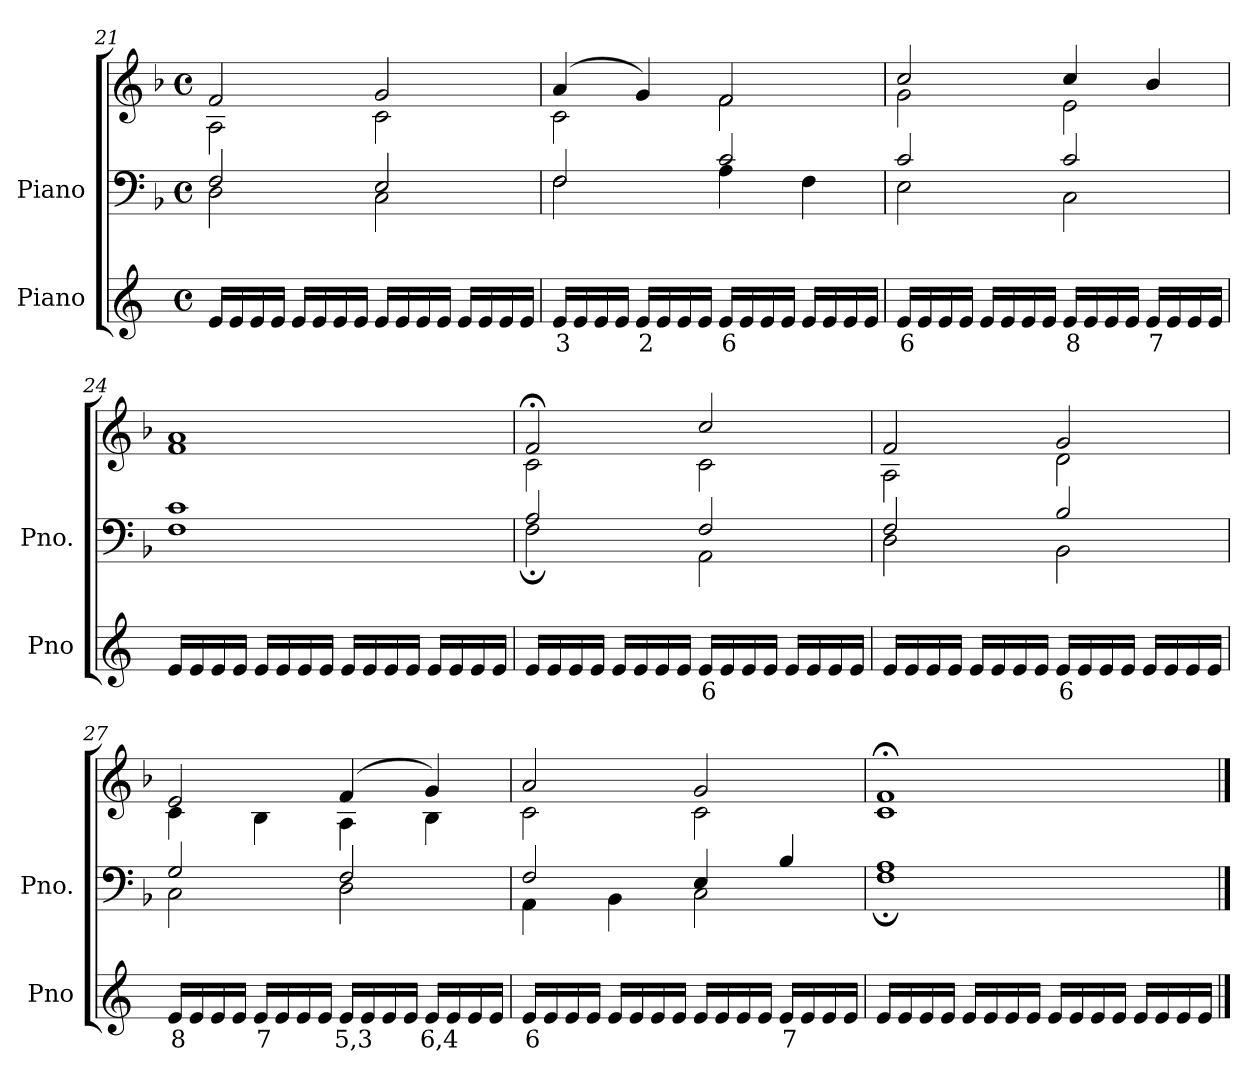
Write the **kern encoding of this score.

**kern	**text	**kern	**kern
*part2	*part2	*part1	*part1
*staff3	*staff3	*staff2	*staff1
*I"Piano	*	*I"Piano	*
*I'Pno	*	*I'Pno.	*
*clefG2	*	*clefF4	*clefG2
*k[]	*	*k[b-]	*k[b-]
*M4/4	*	*M4/4	*M4/4
*met(c)	*	*met(c)	*met(c)
=21	=21	=21	=21
*	*	*^	*^
16e/LL	.	2F/	2D\	2f/	2A\
16e/	.	.	.	.	.
16e/	.	.	.	.	.
16e/JJ	.	.	.	.	.
16e/LL	.	.	.	.	.
16e/	.	.	.	.	.
16e/	.	.	.	.	.
16e/JJ	.	.	.	.	.
16e/LL	.	2E/	2C\	2g/	2c\
16e/	.	.	.	.	.
16e/	.	.	.	.	.
16e/JJ	.	.	.	.	.
16e/LL	.	.	.	.	.
16e/	.	.	.	.	.
16e/	.	.	.	.	.
16e/JJ	.	.	.	.	.
=22	=22	=22	=22	=22	=22
!	!LO:LY:b	!	!	!	!
16e/LL	3	2F/	2F\	(>4a/	2c\
16e/	.	.	.	.	.
16e/	.	.	.	.	.
16e/JJ	.	.	.	.	.
!	!LO:LY:b	!	!	!	!
16e/LL	2	.	.	4g/)	.
16e/	.	.	.	.	.
16e/	.	.	.	.	.
16e/JJ	.	.	.	.	.
!	!LO:LY:b	!	!	!	!
16e/LL	6	2c/	4A\	2f/	2f\
16e/	.	.	.	.	.
16e/	.	.	.	.	.
16e/JJ	.	.	.	.	.
16e/LL	.	.	4F\	.	.
16e/	.	.	.	.	.
16e/	.	.	.	.	.
16e/JJ	.	.	.	.	.
=23	=23	=23	=23	=23	=23
!	!LO:LY:b	!	!	!	!
16e/LL	6	2c/	2E\	2cc/	2g\
16e/	.	.	.	.	.
16e/	.	.	.	.	.
16e/JJ	.	.	.	.	.
16e/LL	.	.	.	.	.
16e/	.	.	.	.	.
16e/	.	.	.	.	.
16e/JJ	.	.	.	.	.
!	!LO:LY:b	!	!	!	!
16e/LL	8	2c/	2C\	4cc/	2e\
16e/	.	.	.	.	.
16e/	.	.	.	.	.
16e/JJ	.	.	.	.	.
!	!LO:LY:b	!	!	!	!
16e/LL	7	.	.	4b-/	.
16e/	.	.	.	.	.
16e/	.	.	.	.	.
16e/JJ	.	.	.	.	.
=24	=24	=24	=24	=24	=24
16e/LL	.	1c	1F	1a	1f
16e/	.	.	.	.	.
16e/	.	.	.	.	.
16e/JJ	.	.	.	.	.
16e/LL	.	.	.	.	.
16e/	.	.	.	.	.
16e/	.	.	.	.	.
16e/JJ	.	.	.	.	.
16e/LL	.	.	.	.	.
16e/	.	.	.	.	.
16e/	.	.	.	.	.
16e/JJ	.	.	.	.	.
16e/LL	.	.	.	.	.
16e/	.	.	.	.	.
16e/	.	.	.	.	.
16e/JJ	.	.	.	.	.
=25	=25	=25	=25	=25	=25
16e/LL	.	2A/	2F;\	2f;</	2c\
16e/	.	.	.	.	.
16e/	.	.	.	.	.
16e/JJ	.	.	.	.	.
16e/LL	.	.	.	.	.
16e/	.	.	.	.	.
16e/	.	.	.	.	.
16e/JJ	.	.	.	.	.
!	!LO:LY:b	!	!	!	!
16e/LL	6	2F/	2AA\	2cc/	2c\
16e/	.	.	.	.	.
16e/	.	.	.	.	.
16e/JJ	.	.	.	.	.
16e/LL	.	.	.	.	.
16e/	.	.	.	.	.
16e/	.	.	.	.	.
16e/JJ	.	.	.	.	.
=26	=26	=26	=26	=26	=26
16e/LL	.	2F/	2D\	2f/	2A\
16e/	.	.	.	.	.
16e/	.	.	.	.	.
16e/JJ	.	.	.	.	.
16e/LL	.	.	.	.	.
16e/	.	.	.	.	.
16e/	.	.	.	.	.
16e/JJ	.	.	.	.	.
!	!LO:LY:b	!	!	!	!
16e/LL	6	2B-/	2BB-\	2g/	2d\
16e/	.	.	.	.	.
16e/	.	.	.	.	.
16e/JJ	.	.	.	.	.
16e/LL	.	.	.	.	.
16e/	.	.	.	.	.
16e/	.	.	.	.	.
16e/JJ	.	.	.	.	.
=27	=27	=27	=27	=27	=27
!	!LO:LY:b	!	!	!	!
16e/LL	8	2G/	2C\	2e/	4c\
16e/	.	.	.	.	.
16e/	.	.	.	.	.
16e/JJ	.	.	.	.	.
!	!LO:LY:b	!	!	!	!
16e/LL	7	.	.	.	4B-\
16e/	.	.	.	.	.
16e/	.	.	.	.	.
16e/JJ	.	.	.	.	.
!	!LO:LY:b	!	!	!	!
16e/LL	5,3	2F/	2D\	(>4f/	4A\
16e/	.	.	.	.	.
16e/	.	.	.	.	.
16e/JJ	.	.	.	.	.
!	!LO:LY:b	!	!	!	!
16e/LL	6,4	.	.	4g/)	4B-\
16e/	.	.	.	.	.
16e/	.	.	.	.	.
16e/JJ	.	.	.	.	.
=28	=28	=28	=28	=28	=28
!	!LO:LY:b	!	!	!	!
16e/LL	6	2F/	4AA\	2a/	2c\
16e/	.	.	.	.	.
16e/	.	.	.	.	.
16e/JJ	.	.	.	.	.
16e/LL	.	.	4BB-\	.	.
16e/	.	.	.	.	.
16e/	.	.	.	.	.
16e/JJ	.	.	.	.	.
16e/LL	.	4E/	2C\	2g/	2c\
16e/	.	.	.	.	.
16e/	.	.	.	.	.
16e/JJ	.	.	.	.	.
!	!LO:LY:b	!	!	!	!
16e/LL	7	4B-/	.	.	.
16e/	.	.	.	.	.
16e/	.	.	.	.	.
16e/JJ	.	.	.	.	.
=29	=29	=29	=29	=29	=29
16e/LL	.	1A	1F;	1f;<	1c
16e/	.	.	.	.	.
16e/	.	.	.	.	.
16e/JJ	.	.	.	.	.
16e/LL	.	.	.	.	.
16e/	.	.	.	.	.
16e/	.	.	.	.	.
16e/JJ	.	.	.	.	.
16e/LL	.	.	.	.	.
16e/	.	.	.	.	.
16e/	.	.	.	.	.
16e/JJ	.	.	.	.	.
16e/LL	.	.	.	.	.
16e/	.	.	.	.	.
16e/	.	.	.	.	.
16e/JJ	.	.	.	.	.
*	*	*v	*v	*	*
*	*	*	*v	*v
==	==	==	==
*-	*-	*-	*-
